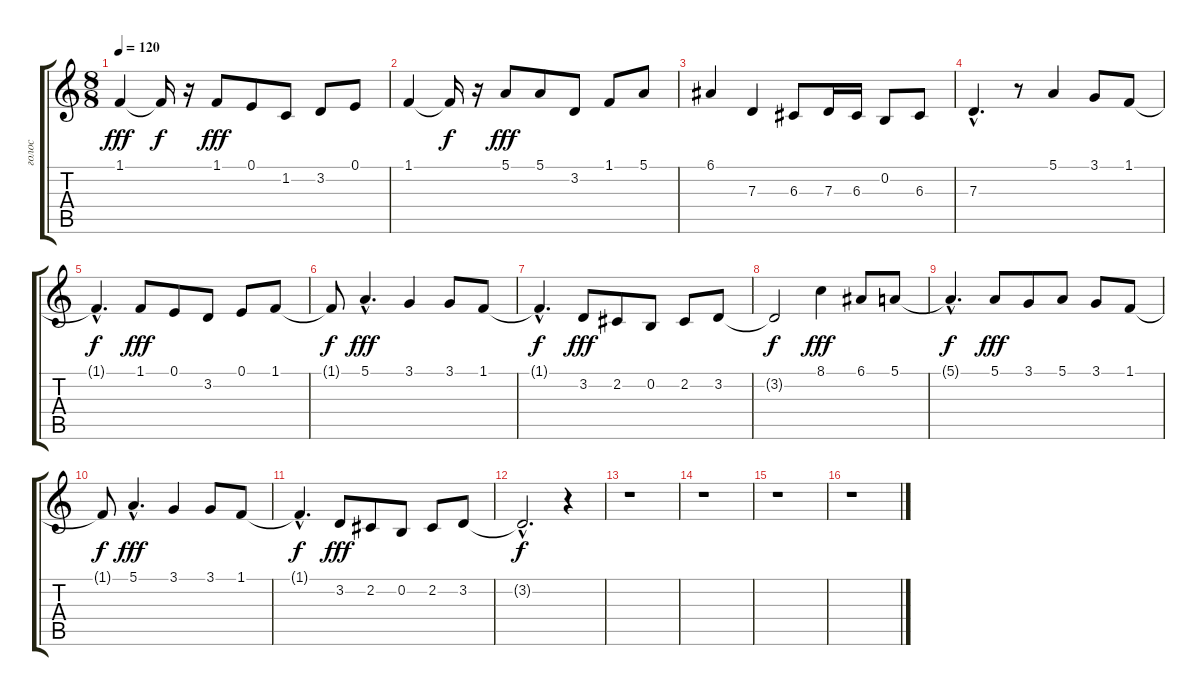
\track ("голос" "голос") {instrument flute}
\staff {score tabs}
\tuning (E4 B3 G3 D3 A2 E2) {hide}
\ts (8 8)
\tempo 120
\clef g2
\ks c
1.1.4{dy fff} 1.1{t}.16{dy f} r.16 1.1.8{dy fff} 0.1.8 1.2.8 3.2.8 0.1.8 |
1.1.4 1.1{t}.16{dy f} r.16 5.1.8{dy fff} 5.1.8 3.2.8 1.1.8 5.1.8 |
6.1.4 7.3.4 6.3.8 7.3.16 6.3.16 0.2.8 6.3.8 |
7.3{hac}.4{d} r.8 5.1.4 3.1.8 1.1.8 |
1.1{hac t}.4{d dy f} 1.1.8{dy fff} 0.1.8 3.2.8 0.1.8 1.1.8 |
1.1{t}.8{dy f} 5.1{hac}.4{d dy fff} 3.1.4 3.1.8 1.1.8 |
1.1{hac t}.4{d dy f} 3.2.8{dy fff} 2.2.8 0.2.8 2.2.8 3.2.8 |
3.2{t}.2{dy f} 8.1.4{dy fff} 6.1.8 5.1.8 |
5.1{hac t}.4{d dy f} 5.1.8{dy fff} 3.1.8 5.1.8 3.1.8 1.1.8 |
1.1{t}.8{dy f} 5.1{hac}.4{d dy fff} 3.1.4 3.1.8 1.1.8 |
1.1{hac t}.4{d dy f} 3.2.8{dy fff} 2.2.8 0.2.8 2.2.8 3.2.8 |
3.2{hac t}.2{d dy f} r.4 |
r.1 |
r.1 |
r.1 |
r.1
